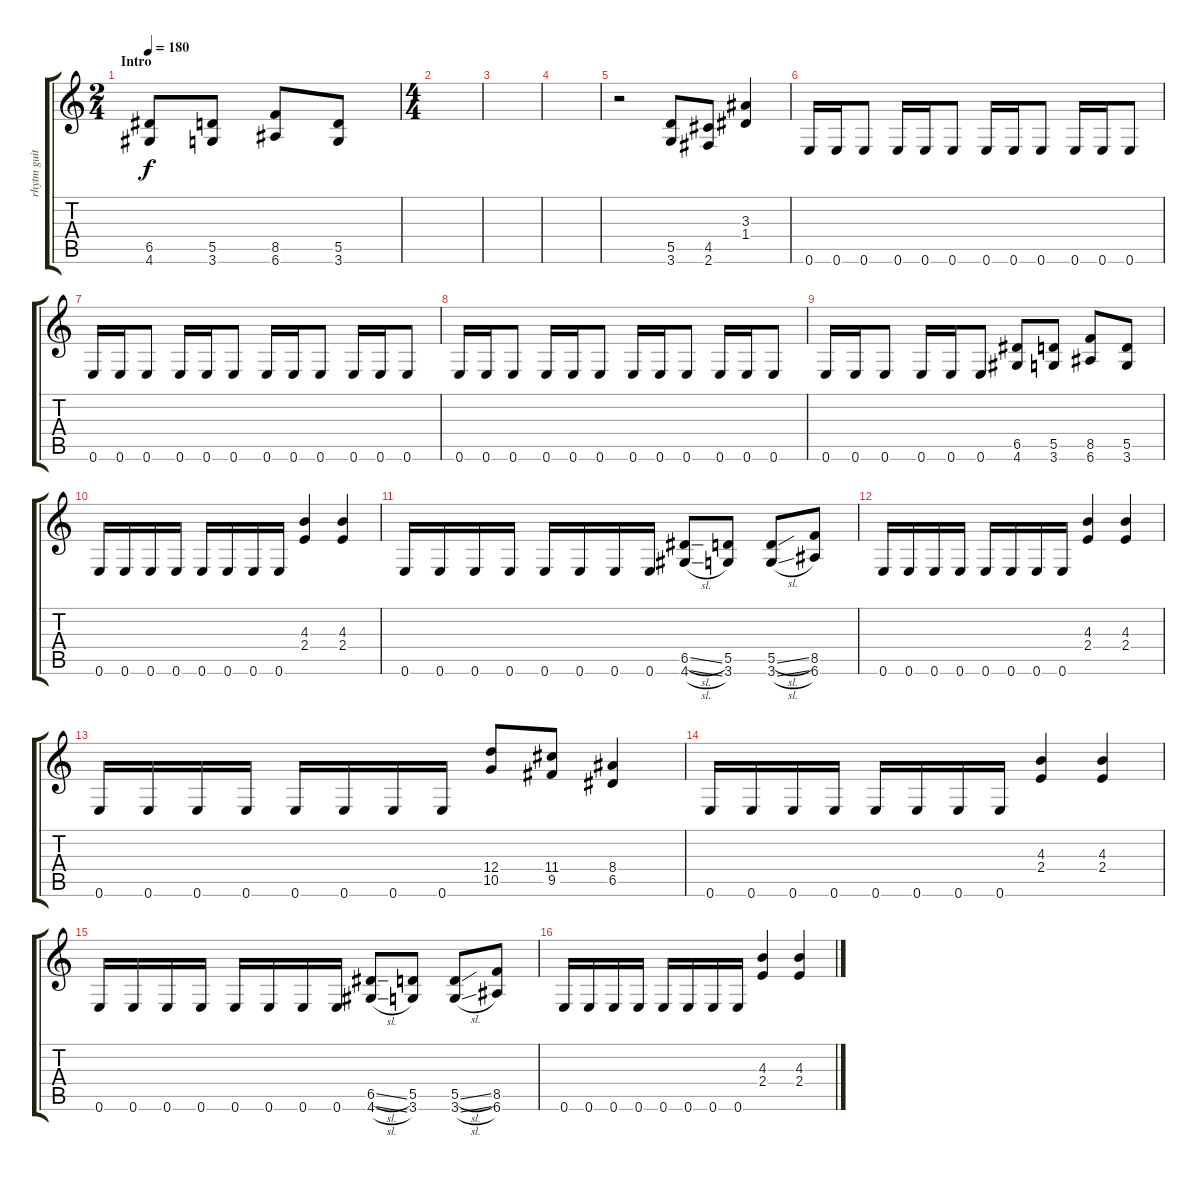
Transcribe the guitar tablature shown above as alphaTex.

\track ("rhytm guitar" "rhytm guit") {instrument distortionguitar}
\staff {score tabs}
\tuning (E4 B3 G3 D3 A2 E2) {hide}
\ts (2 4)
\section ("" "Intro")
\tempo 180
\clef g2
\ks c
(6.5 4.6).8{dy f instrument distortionguitar} (5.5 3.6).8 (8.5 6.6).8 (5.5 3.6).8 |
\ts (4 4)
|
|
|
r.2 (5.5 3.6).8 (4.5 2.6).8 (3.3 1.4).4 |
0.6.16 0.6.16 0.6.8 0.6.16 0.6.16 0.6.8 0.6.16 0.6.16 0.6.8 0.6.16 0.6.16 0.6.8 |
0.6.16 0.6.16 0.6.8 0.6.16 0.6.16 0.6.8 0.6.16 0.6.16 0.6.8 0.6.16 0.6.16 0.6.8 |
0.6.16 0.6.16 0.6.8 0.6.16 0.6.16 0.6.8 0.6.16 0.6.16 0.6.8 0.6.16 0.6.16 0.6.8 |
0.6.16 0.6.16 0.6.8 0.6.16 0.6.16 0.6.8 (6.5 4.6).8 (5.5 3.6).8 (8.5 6.6).8 (5.5 3.6).8 |
0.6.16 0.6.16 0.6.16 0.6.16 0.6.16 0.6.16 0.6.16 0.6.16 (4.3 2.4).4 (4.3 2.4).4 |
0.6.16 0.6.16 0.6.16 0.6.16 0.6.16 0.6.16 0.6.16 0.6.16 (6.5{sl} 4.6{sl}).8 (5.5 3.6).8 (5.5{sl} 3.6{sl}).8 (8.5 6.6).8 |
0.6.16 0.6.16 0.6.16 0.6.16 0.6.16 0.6.16 0.6.16 0.6.16 (4.3 2.4).4 (4.3 2.4).4 |
0.6.16 0.6.16 0.6.16 0.6.16 0.6.16 0.6.16 0.6.16 0.6.16 (12.4 10.5).8 (11.4 9.5).8 (8.4 6.5).4 |
0.6.16 0.6.16 0.6.16 0.6.16 0.6.16 0.6.16 0.6.16 0.6.16 (4.3 2.4).4 (4.3 2.4).4 |
0.6.16 0.6.16 0.6.16 0.6.16 0.6.16 0.6.16 0.6.16 0.6.16 (6.5{sl} 4.6{sl}).8 (5.5 3.6).8 (5.5{sl} 3.6{sl}).8 (8.5 6.6).8 |
0.6.16 0.6.16 0.6.16 0.6.16 0.6.16 0.6.16 0.6.16 0.6.16 (4.3 2.4).4 (4.3 2.4).4
